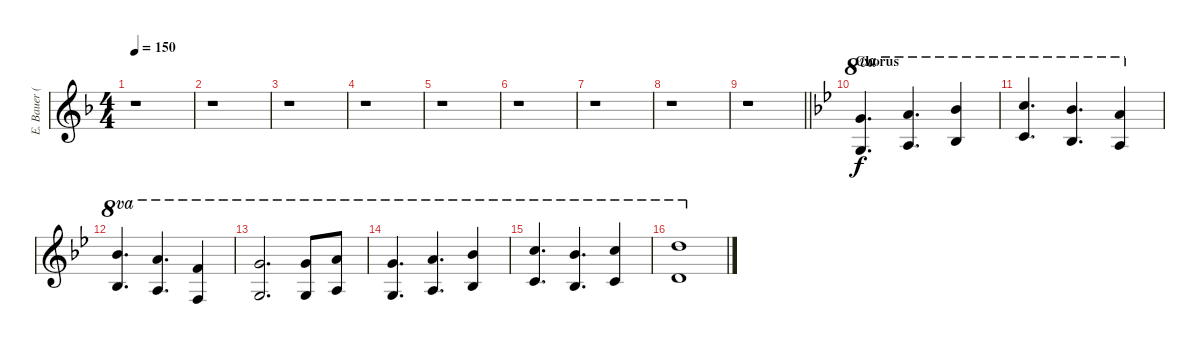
\track ("E. Bauer (Keyboard)" "E. Bauer (") {instrument choiraahs}
\staff {score}
\tuning (E4 B3 G3 D3 A2 E2 B1) {hide}
\ts (4 4)
\tempo 150
\clef g2
\ks dminor
r.1{dy f} |
r.1 |
r.1 |
r.1 |
r.1 |
r.1 |
r.1 |
r.1 |
\barLineRight lightlight
r.1 |
\section ("" "Chorus")
\ks gminor
(3.1 20.2).4{d ot 8va instrument stringensemble1} (17.1 10.2).4{d ot 8va} (18.1 11.2).4{ot 8va} |
(20.1 13.2).4{d ot 8va} (18.1 11.2).4{d ot 8va} (17.1 10.2).4{ot 8va} |
(18.1 11.2).4{d ot 8va} (17.1 10.2).4{d ot 8va} (13.1 6.2).4{ot 8va} |
(15.1 8.2).2{d ot 8va} (15.1 8.2).8{ot 8va} (17.1 10.2).8{ot 8va} |
(3.1 20.2).4{d ot 8va} (17.1 10.2).4{d ot 8va} (18.1 11.2).4{ot 8va} |
(20.1 13.2).4{d ot 8va} (18.1 11.2).4{d ot 8va} (20.1 13.2).4{ot 8va} |
(22.1 15.2).1{ot 8va}
